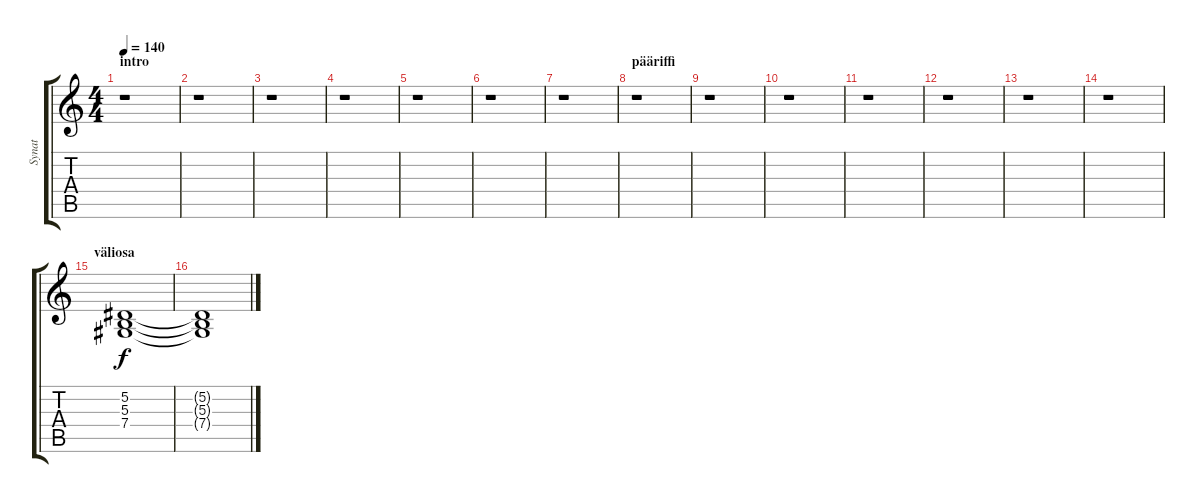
\track ("Synat" "Synat") {instrument stringensemble1}
\staff {score tabs}
\tuning (Eb4 Bb3 Gb3 Db3 Ab2 Db2) {hide}
\ts (4 4)
\section ("" "intro")
\tempo 140
\clef g2
\ks c
r.1{dy f instrument stringensemble1} |
r.1 |
r.1 |
r.1 |
r.1 |
r.1 |
r.1 |
\section ("" "pääriffi")
r.1 |
r.1 |
r.1 |
r.1 |
r.1 |
r.1 |
r.1 |
\section ("" "väliosa")
(5.2 5.3 7.4).1 |
(5.2{t} 5.3{t} 7.4{t}).1
